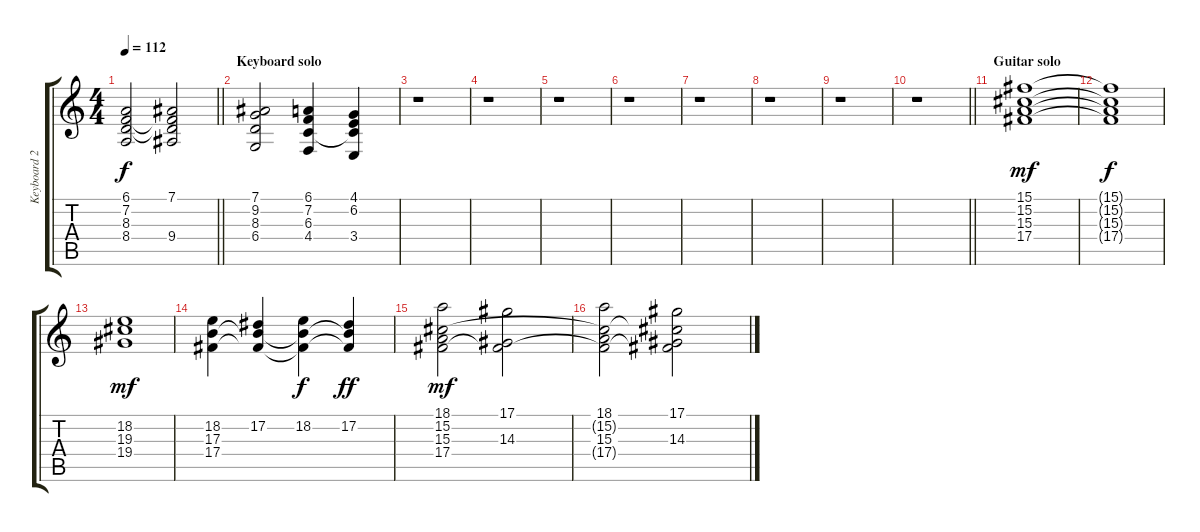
\track ("Keyboard 2" "Keyboard 2") {instrument rockorgan}
\staff {score tabs}
\tuning (Eb4 Bb3 Gb3 Db3 Ab2 Eb2) {hide}
\ts (4 4)
\tempo 112
\clef g2
\barLineRight lightlight
\ks c
(6.1 7.2 8.3 8.4).2{dy f} (7.1 7.2{t} 8.3{t} 9.4).2 |
\section ("" "Keyboard solo")
(7.1 9.2 8.3 6.4).2 (6.1 7.2 6.3 4.4).4 (4.1 6.2 6.3{t} 3.4).4 |
r.1 |
r.1 |
r.1 |
r.1 |
r.1 |
r.1 |
r.1 |
\barLineRight lightlight
r.1 |
\section ("" "Guitar solo")
(15.1 15.2 15.3 17.4).1{dy mf volume 10 instrument rockorgan} |
(15.1{t} 15.2{t} 15.3{t} 17.4{t}).1{dy f} |
(18.2 19.3 19.4).1{dy mf} |
(18.2 17.3 17.4).4 (17.2 17.3{t} 17.4{t}).4 (18.2 17.3{t} 17.4{t}).4{dy f} (17.2 17.3{t} 17.4{t}).4{dy ff} |
(18.1 15.2 15.3 17.4).2{dy mf} (17.1 14.3 17.4{t}).2 |
(18.1 15.2{t} 15.3 17.4{t}).2 (17.1 15.2{t} 14.3 17.4{t}).2
